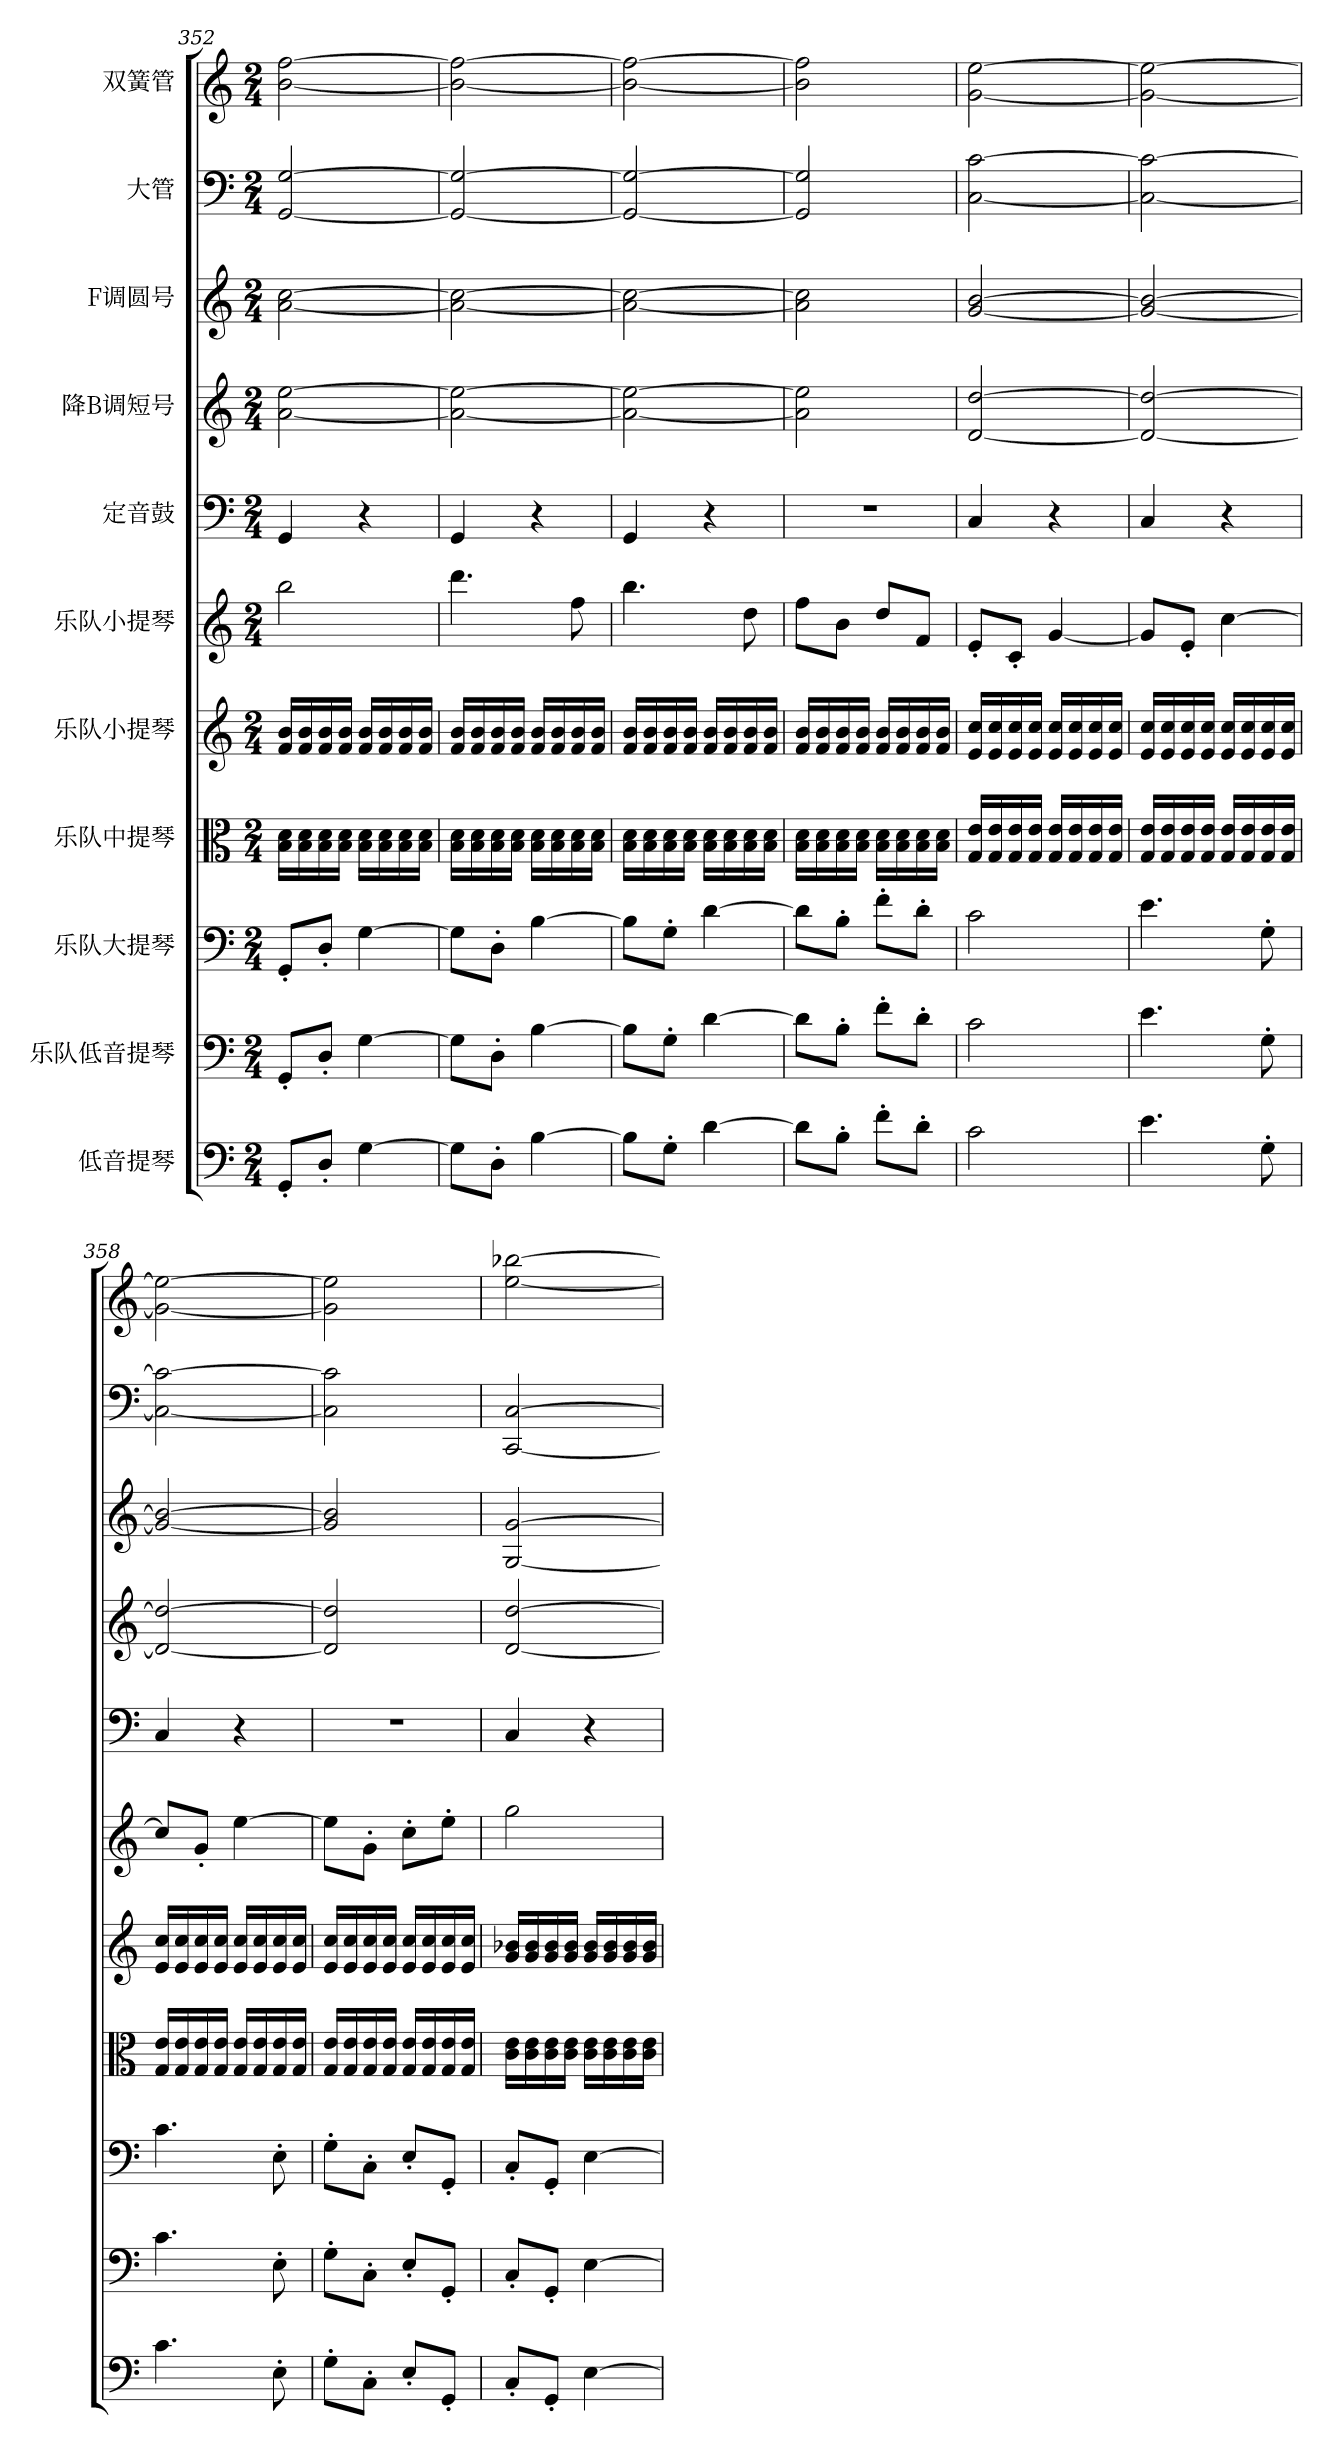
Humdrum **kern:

**kern	**kern	**kern	**kern	**kern	**kern	**kern	**kern	**kern	**kern	**kern
*part11	*part10	*part9	*part8	*part7	*part6	*part5	*part4	*part3	*part2	*part1
*staff11	*staff10	*staff9	*staff8	*staff7	*staff6	*staff5	*staff4	*staff3	*staff2	*staff1
*I"低音提琴	*I"乐队低音提琴	*I"乐队大提琴	*I"乐队中提琴	*I"乐队小提琴	*I"乐队小提琴	*I"定音鼓	*I"降B调短号	*I"F调圆号	*I"大管	*I"双簧管
*clefF4	*clefF4	*clefF4	*clefC3	*clefG2	*clefG2	*clefF4	*clefG2	*clefG2	*clefF4	*clefG2
*ITrd7c12	*ITrd7c12	*	*	*	*	*	*ITrd1c2	*ITrd4c7	*	*
*k[]	*k[]	*k[]	*k[]	*k[]	*k[]	*k[]	*k[b-e-]	*k[b-]	*k[]	*k[]
*M2/4	*M2/4	*M2/4	*M2/4	*M2/4	*M2/4	*M2/4	*M2/4	*M2/4	*M2/4	*M2/4
=352	=352	=352	=352	=352	=352	=352	=352	=352	=352	=352
8GGG'/L	8GGG'/L	8GG'/L	16B\ 16d\LL	16f/ 16b/LL	2bb\	4GG/	[2g\ [2dd\	[2d\ [2f\	[2GG/ [2G/	[2b\ [2ff\
.	.	.	16B\ 16d\	16f/ 16b/	.	.	.	.	.	.
8DD'/J	8DD'/J	8D'/J	16B\ 16d\	16f/ 16b/	.	.	.	.	.	.
.	.	.	16B\ 16d\JJ	16f/ 16b/JJ	.	.	.	.	.	.
[4GG\	[4GG\	[4G\	16B\ 16d\LL	16f/ 16b/LL	.	4r	.	.	.	.
.	.	.	16B\ 16d\	16f/ 16b/	.	.	.	.	.	.
.	.	.	16B\ 16d\	16f/ 16b/	.	.	.	.	.	.
.	.	.	16B\ 16d\JJ	16f/ 16b/JJ	.	.	.	.	.	.
=353	=353	=353	=353	=353	=353	=353	=353	=353	=353	=353
8GG\L]	8GG\L]	8G\L]	16B\ 16d\LL	16f/ 16b/LL	4.ddd\	4GG/	2g\_ 2dd\_	2d\_ 2f\_	2GG/_ 2G/_	2b\_ 2ff\_
.	.	.	16B\ 16d\	16f/ 16b/	.	.	.	.	.	.
8DD'\J	8DD'\J	8D'\J	16B\ 16d\	16f/ 16b/	.	.	.	.	.	.
.	.	.	16B\ 16d\JJ	16f/ 16b/JJ	.	.	.	.	.	.
[4BB\	[4BB\	[4B\	16B\ 16d\LL	16f/ 16b/LL	.	4r	.	.	.	.
.	.	.	16B\ 16d\	16f/ 16b/	.	.	.	.	.	.
.	.	.	16B\ 16d\	16f/ 16b/	8ff\	.	.	.	.	.
.	.	.	16B\ 16d\JJ	16f/ 16b/JJ	.	.	.	.	.	.
=354	=354	=354	=354	=354	=354	=354	=354	=354	=354	=354
8BB\L]	8BB\L]	8B\L]	16B\ 16d\LL	16f/ 16b/LL	4.bb\	4GG/	2g\_ 2dd\_	2d\_ 2f\_	2GG/_ 2G/_	2b\_ 2ff\_
.	.	.	16B\ 16d\	16f/ 16b/	.	.	.	.	.	.
8GG'\J	8GG'\J	8G'\J	16B\ 16d\	16f/ 16b/	.	.	.	.	.	.
.	.	.	16B\ 16d\JJ	16f/ 16b/JJ	.	.	.	.	.	.
[4D\	[4D\	[4d\	16B\ 16d\LL	16f/ 16b/LL	.	4r	.	.	.	.
.	.	.	16B\ 16d\	16f/ 16b/	.	.	.	.	.	.
.	.	.	16B\ 16d\	16f/ 16b/	8dd\	.	.	.	.	.
.	.	.	16B\ 16d\JJ	16f/ 16b/JJ	.	.	.	.	.	.
=355	=355	=355	=355	=355	=355	=355	=355	=355	=355	=355
8D\L]	8D\L]	8d\L]	16B\ 16d\LL	16f/ 16b/LL	8ff\L	2r	2g\] 2dd\]	2d\] 2f\]	2GG/] 2G/]	2b\] 2ff\]
.	.	.	16B\ 16d\	16f/ 16b/	.	.	.	.	.	.
8BB'\J	8BB'\J	8B'\J	16B\ 16d\	16f/ 16b/	8b\J	.	.	.	.	.
.	.	.	16B\ 16d\JJ	16f/ 16b/JJ	.	.	.	.	.	.
8F'\L	8F'\L	8f'\L	16B\ 16d\LL	16f/ 16b/LL	8dd/L	.	.	.	.	.
.	.	.	16B\ 16d\	16f/ 16b/	.	.	.	.	.	.
8D'\J	8D'\J	8d'\J	16B\ 16d\	16f/ 16b/	8f/J	.	.	.	.	.
.	.	.	16B\ 16d\JJ	16f/ 16b/JJ	.	.	.	.	.	.
!!LO:PB:g=z
=356	=356	=356	=356	=356	=356	=356	=356	=356	=356	=356
2C\	2C\	2c\	16G/ 16e/LL	16e/ 16cc/LL	8e'/L	4C/	[2c/ [2cc/	[2c/ [2e/	[2C\ [2c\	[2g\ [2ee\
.	.	.	16G/ 16e/	16e/ 16cc/	.	.	.	.	.	.
.	.	.	16G/ 16e/	16e/ 16cc/	8c'/J	.	.	.	.	.
.	.	.	16G/ 16e/JJ	16e/ 16cc/JJ	.	.	.	.	.	.
.	.	.	16G/ 16e/LL	16e/ 16cc/LL	[4g/	4r	.	.	.	.
.	.	.	16G/ 16e/	16e/ 16cc/	.	.	.	.	.	.
.	.	.	16G/ 16e/	16e/ 16cc/	.	.	.	.	.	.
.	.	.	16G/ 16e/JJ	16e/ 16cc/JJ	.	.	.	.	.	.
=357	=357	=357	=357	=357	=357	=357	=357	=357	=357	=357
4.E\	4.E\	4.e\	16G/ 16e/LL	16e/ 16cc/LL	8g/L]	4C/	2c/_ 2cc/_	2c/_ 2e/_	2C\_ 2c\_	2g\_ 2ee\_
.	.	.	16G/ 16e/	16e/ 16cc/	.	.	.	.	.	.
.	.	.	16G/ 16e/	16e/ 16cc/	8e'/J	.	.	.	.	.
.	.	.	16G/ 16e/JJ	16e/ 16cc/JJ	.	.	.	.	.	.
.	.	.	16G/ 16e/LL	16e/ 16cc/LL	[4cc\	4r	.	.	.	.
.	.	.	16G/ 16e/	16e/ 16cc/	.	.	.	.	.	.
8GG'\	8GG'\	8G'\	16G/ 16e/	16e/ 16cc/	.	.	.	.	.	.
.	.	.	16G/ 16e/JJ	16e/ 16cc/JJ	.	.	.	.	.	.
=358	=358	=358	=358	=358	=358	=358	=358	=358	=358	=358
4.C\	4.C\	4.c\	16G/ 16e/LL	16e/ 16cc/LL	8cc/L]	4C/	2c/_ 2cc/_	2c/_ 2e/_	2C\_ 2c\_	2g\_ 2ee\_
.	.	.	16G/ 16e/	16e/ 16cc/	.	.	.	.	.	.
.	.	.	16G/ 16e/	16e/ 16cc/	8g'/J	.	.	.	.	.
.	.	.	16G/ 16e/JJ	16e/ 16cc/JJ	.	.	.	.	.	.
.	.	.	16G/ 16e/LL	16e/ 16cc/LL	[4ee\	4r	.	.	.	.
.	.	.	16G/ 16e/	16e/ 16cc/	.	.	.	.	.	.
8EE'\	8EE'\	8E'\	16G/ 16e/	16e/ 16cc/	.	.	.	.	.	.
.	.	.	16G/ 16e/JJ	16e/ 16cc/JJ	.	.	.	.	.	.
=359	=359	=359	=359	=359	=359	=359	=359	=359	=359	=359
8GG'\L	8GG'\L	8G'\L	16G/ 16e/LL	16e/ 16cc/LL	8ee\L]	2r	2c/] 2cc/]	2c/] 2e/]	2C\] 2c\]	2g\] 2ee\]
.	.	.	16G/ 16e/	16e/ 16cc/	.	.	.	.	.	.
8CC'\J	8CC'\J	8C'\J	16G/ 16e/	16e/ 16cc/	8g'\J	.	.	.	.	.
.	.	.	16G/ 16e/JJ	16e/ 16cc/JJ	.	.	.	.	.	.
8EE'/L	8EE'/L	8E'/L	16G/ 16e/LL	16e/ 16cc/LL	8cc'\L	.	.	.	.	.
.	.	.	16G/ 16e/	16e/ 16cc/	.	.	.	.	.	.
8GGG'/J	8GGG'/J	8GG'/J	16G/ 16e/	16e/ 16cc/	8ee'\J	.	.	.	.	.
.	.	.	16G/ 16e/JJ	16e/ 16cc/JJ	.	.	.	.	.	.
=360	=360	=360	=360	=360	=360	=360	=360	=360	=360	=360
8CC'/L	8CC'/L	8C'/L	16c\ 16e\LL	16g/ 16b-X/LL	2gg\	4C/	[2c/ [2cc/	[2C/ [2c/	[2CC/ [2C/	[2ee\ [2bb-X\
.	.	.	16c\ 16e\	16g/ 16b-/	.	.	.	.	.	.
8GGG'/J	8GGG'/J	8GG'/J	16c\ 16e\	16g/ 16b-/	.	.	.	.	.	.
.	.	.	16c\ 16e\JJ	16g/ 16b-/JJ	.	.	.	.	.	.
[4EE\	[4EE\	[4E\	16c\ 16e\LL	16g/ 16b-/LL	.	4r	.	.	.	.
.	.	.	16c\ 16e\	16g/ 16b-/	.	.	.	.	.	.
.	.	.	16c\ 16e\	16g/ 16b-/	.	.	.	.	.	.
.	.	.	16c\ 16e\JJ	16g/ 16b-/JJ	.	.	.	.	.	.
=	=	=	=	=	=	=	=	=	=	=
*-	*-	*-	*-	*-	*-	*-	*-	*-	*-	*-
